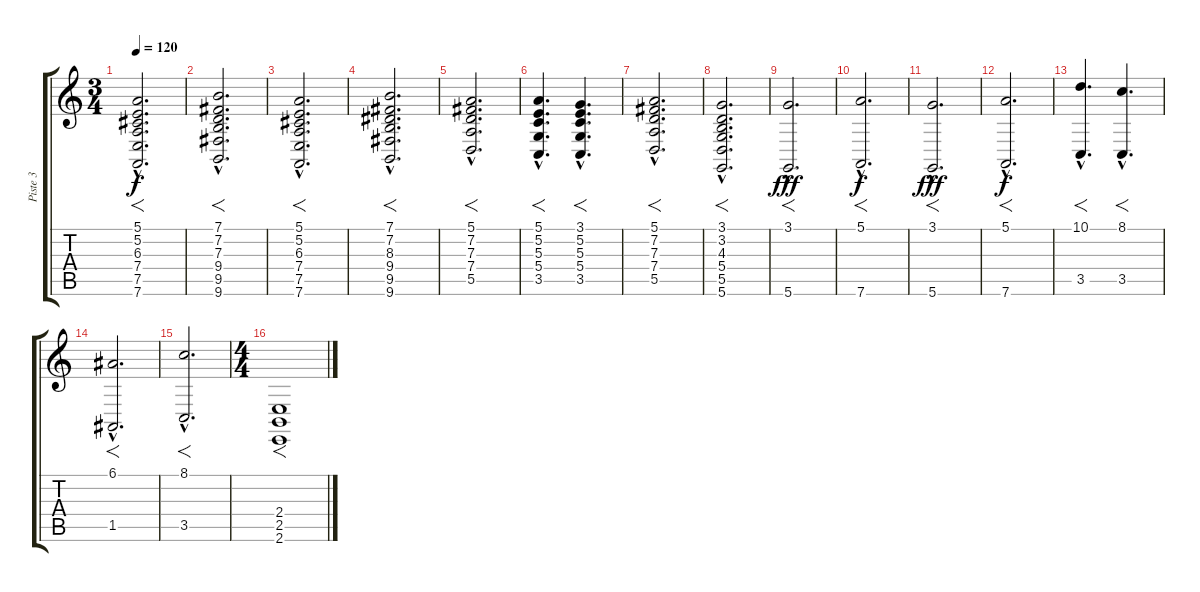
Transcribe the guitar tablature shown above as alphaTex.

\track ("Piste 3" "Piste 3") {instrument tremolostrings}
\staff {score tabs}
\tuning (E4 B3 G3 D3 A2 D2) {hide}
\ts (3 4)
\tempo 120
\clef g2
\ks c
(5.1{hac} 5.2{hac} 6.3{hac} 7.4{hac} 7.5{hac} 7.6{hac}).2{f d dy f instrument tremolostrings} |
(7.1{hac} 7.2{hac} 7.3{hac} 9.4{hac} 9.5{hac} 9.6{hac}).2{f d} |
(5.1{hac} 5.2{hac} 6.3{hac} 7.4{hac} 7.5{hac} 7.6{hac}).2{f d} |
(7.1{hac} 7.2{hac} 8.3{hac} 9.4{hac} 9.5{hac} 9.6{hac}).2{f d} |
(5.1{hac} 7.2{hac} 7.3{hac} 7.4{hac} 5.5{hac}).2{f d} |
(5.1{hac} 5.2{hac} 5.3{hac} 5.4{hac} 3.5{hac}).4{f d} (3.1{hac} 5.2{hac} 5.3{hac} 5.4{hac} 3.5{hac}).4{f d} |
(5.1{hac} 7.2{hac} 7.3{hac} 7.4{hac} 5.5{hac}).2{f d} |
(3.1{hac} 3.2{hac} 4.3{hac} 5.4{hac} 5.5{hac} 5.6{hac}).2{f d} |
(3.1{hac} 5.6{hac}).2{f d dy fff volume 13} |
(5.1{hac} 7.6{hac}).2{f d dy f} |
(3.1{hac} 5.6{hac}).2{f d dy fff} |
(5.1{hac} 7.6{hac}).2{f d dy f} |
(10.1{hac} 3.5{hac}).4{f d} (8.1{hac} 3.5{hac}).4{f d} |
(6.1{hac} 1.5{hac}).2{f d} |
(8.1{hac} 3.5{hac}).2{f d} |
\ts (4 4)
(2.4 2.5 2.6).1{f}
